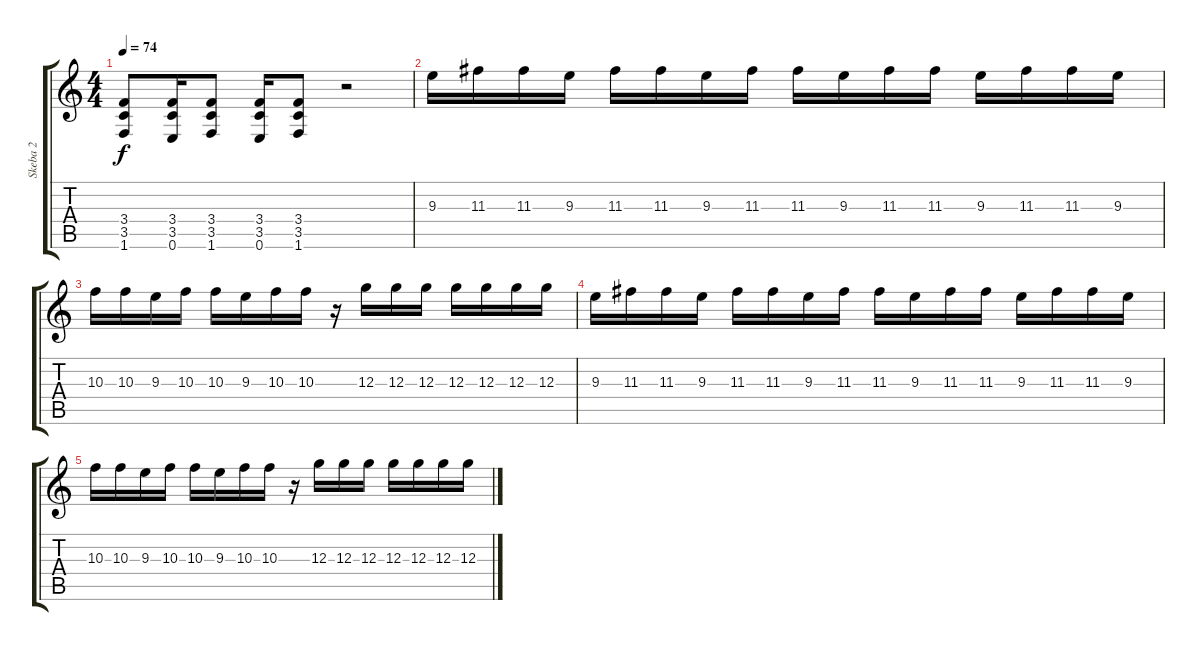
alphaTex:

\track ("Skeba 2" "Skeba 2") {instrument distortionguitar}
\staff {score tabs}
\tuning (E4 B3 G3 D3 A2 E2) {hide}
\ts (4 4)
\tempo 74
\clef g2
\ks c
(3.4 3.5 1.6).8{dy f} (3.4 3.5 0.6).16 (3.4 3.5 1.6).8 (3.4 3.5 0.6).16 (3.4 3.5 1.6).8 r.2 |
9.3.16 11.3.16 11.3.16 9.3.16 11.3.16 11.3.16 9.3.16 11.3.16 11.3.16 9.3.16 11.3.16 11.3.16 9.3.16 11.3.16 11.3.16 9.3.16 |
10.3.16 10.3.16 9.3.16 10.3.16 10.3.16 9.3.16 10.3.16 10.3.16 r.16 12.3.16 12.3.16 12.3.16 12.3.16 12.3.16 12.3.16 12.3.16 |
9.3.16 11.3.16 11.3.16 9.3.16 11.3.16 11.3.16 9.3.16 11.3.16 11.3.16 9.3.16 11.3.16 11.3.16 9.3.16 11.3.16 11.3.16 9.3.16 |
10.3.16 10.3.16 9.3.16 10.3.16 10.3.16 9.3.16 10.3.16 10.3.16 r.16 12.3.16 12.3.16 12.3.16 12.3.16 12.3.16 12.3.16 12.3.16
